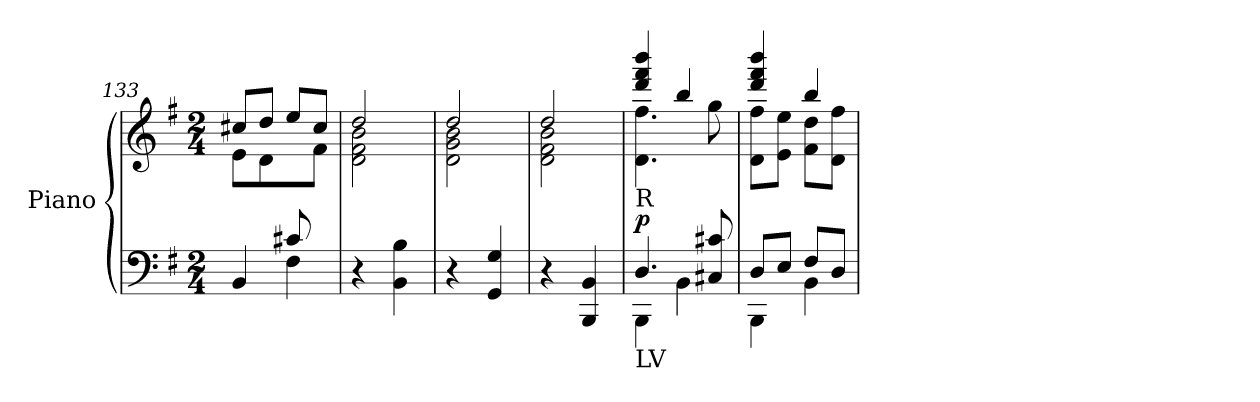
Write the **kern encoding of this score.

**kern	**kern	**dynam
*part1	*part1	*part1
*staff2	*staff1	*staff1/2
*I"Piano	*	*
*I'Pno.	*	*
*clefF4	*clefG2	*
*k[f#]	*k[f#]	*
*M2/4	*M2/4	*
=133	=133	=133
*^	*^	*
4ryy	4BB/	8cc#X/L	8e\L	.
.	.	8dd/J	8d\J	.
8c#X/L	4F#\	8ee/L	8ryy	.
8ryy	.	8cc#/J	8f#\J	.
*v	*v	*	*	*
=134	=134	=134	=134
4r	2dd/	2d\ 2f#\ 2b\	.
4BB\ 4B\	.	.	.
=135	=135	=135	=135
4r	2dd/	2d\ 2g\ 2b\	.
4GG/ 4G/	.	.	.
=136	=136	=136	=136
4r	2dd/	2d\ 2f#\ 2b\	.
4BBB/ 4BB/	.	.	.
!!LO:LB:g=z	!!
=137	=137	=137	=137
*^	*	*	*
!LO:TX:a:t=R	!	!	!	!
!LO:TX:b:t=LV	!	!	!	!
!	!	!	!	!LO:DY:a=2
4.D/	4BBB\	4ddd/ 4fff#/ 4bbb/	4.d\ 4.ff#\	p
.	4BB\	4bb/	.	.
8C#X/ 8c#X/	.	.	8gg\	.
=138	=138	=138	=138	=138
8D/L	4BBB\	4ddd/ 4fff#/ 4bbb/	8d\ 8ff#\L	.
8E/J	.	.	8e\ 8ee\J	.
8F#/L	4BB\	4bb/	8f#\ 8dd\L	.
8D/J	.	.	8d\ 8ff#\J	.
*v	*v	*	*	*
*	*v	*v	*
=	=	=
*-	*-	*-
